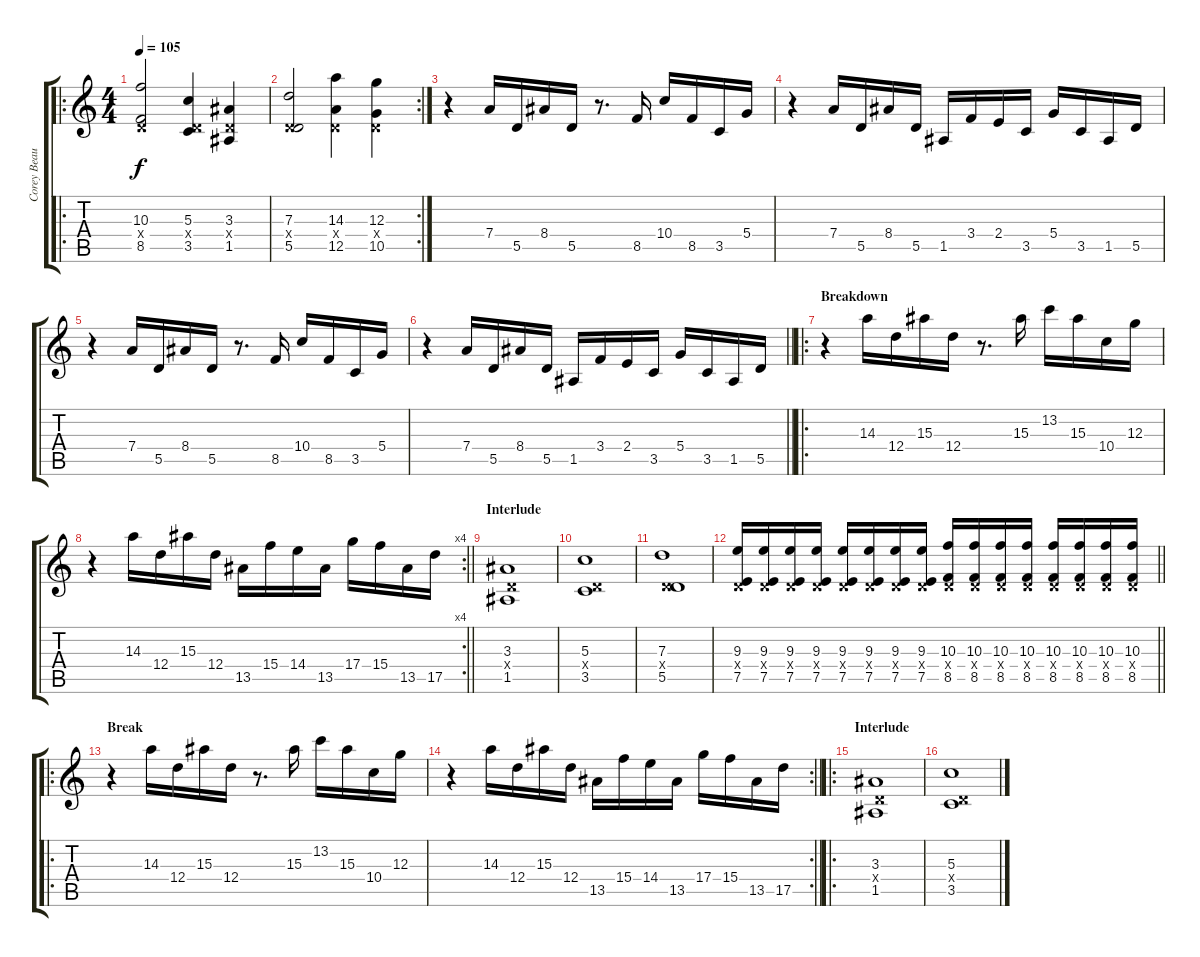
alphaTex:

\track ("Corey Beaulieu" "Corey Beau") {instrument distortionguitar}
\staff {score tabs}
\tuning (E4 B3 G3 D3 A2 D2) {hide}
\ro
\ts (4 4)
\tempo 105
\clef g2
\ks c
(10.3 0.4{x} 8.5).2{dy f} (5.3 0.4{x} 3.5).4 (3.3 0.4{x} 1.5).4 |
\rc 2
(7.3 0.4{x} 5.5).2 (14.3 0.4{x} 12.5).4 (12.3 0.4{x} 10.5).4 |
r.4 7.4.16 5.5.16 8.4.16 5.5.16 r.8{d} 8.5.16 10.4.16 8.5.16 3.5.16 5.4.16 |
r.4 7.4.16 5.5.16 8.4.16 5.5.16 1.5.16 3.4.16 2.4.16 3.5.16 5.4.16 3.5.16 1.5.16 5.5.16 |
r.4 7.4.16 5.5.16 8.4.16 5.5.16 r.8{d} 8.5.16 10.4.16 8.5.16 3.5.16 5.4.16 |
\barLineRight lightlight
r.4 7.4.16 5.5.16 8.4.16 5.5.16 1.5.16 3.4.16 2.4.16 3.5.16 5.4.16 3.5.16 1.5.16 5.5.16 |
\ro
\section ("" "Breakdown")
r.4 14.3.16 12.4.16 15.3.16 12.4.16 r.8{d} 15.3.16 13.2.16 15.3.16 10.4.16 12.3.16 |
\rc 4
\barLineRight lightlight
r.4 14.3.16 12.4.16 15.3.16 12.4.16 13.5.16 15.4.16 14.4.16 13.5.16 17.4.16 15.4.16 13.5.16 17.5.16 |
\section ("" "Interlude")
(3.3 0.4{x} 1.5).1 |
(5.3 0.4{x} 3.5).1 |
(7.3 0.4{x} 5.5).1 |
\barLineRight lightlight
(9.3 0.4{x} 7.5).16 (9.3 0.4{x} 7.5).16 (9.3 0.4{x} 7.5).16 (9.3 0.4{x} 7.5).16 (9.3 0.4{x} 7.5).16 (9.3 0.4{x} 7.5).16 (9.3 0.4{x} 7.5).16 (9.3 0.4{x} 7.5).16 (10.3 0.4{x} 8.5).16 (10.3 0.4{x} 8.5).16 (10.3 0.4{x} 8.5).16 (10.3 0.4{x} 8.5).16 (10.3 0.4{x} 8.5).16 (10.3 0.4{x} 8.5).16 (10.3 0.4{x} 8.5).16 (10.3 0.4{x} 8.5).16 |
\ro
\section ("" "Break")
r.4 14.3.16 12.4.16 15.3.16 12.4.16 r.8{d} 15.3.16 13.2.16 15.3.16 10.4.16 12.3.16 |
\rc 2
\barLineRight lightlight
r.4 14.3.16 12.4.16 15.3.16 12.4.16 13.5.16 15.4.16 14.4.16 13.5.16 17.4.16 15.4.16 13.5.16 17.5.16 |
\ro
\section ("" "Interlude")
(3.3 0.4{x} 1.5).1 |
(5.3 0.4{x} 3.5).1
